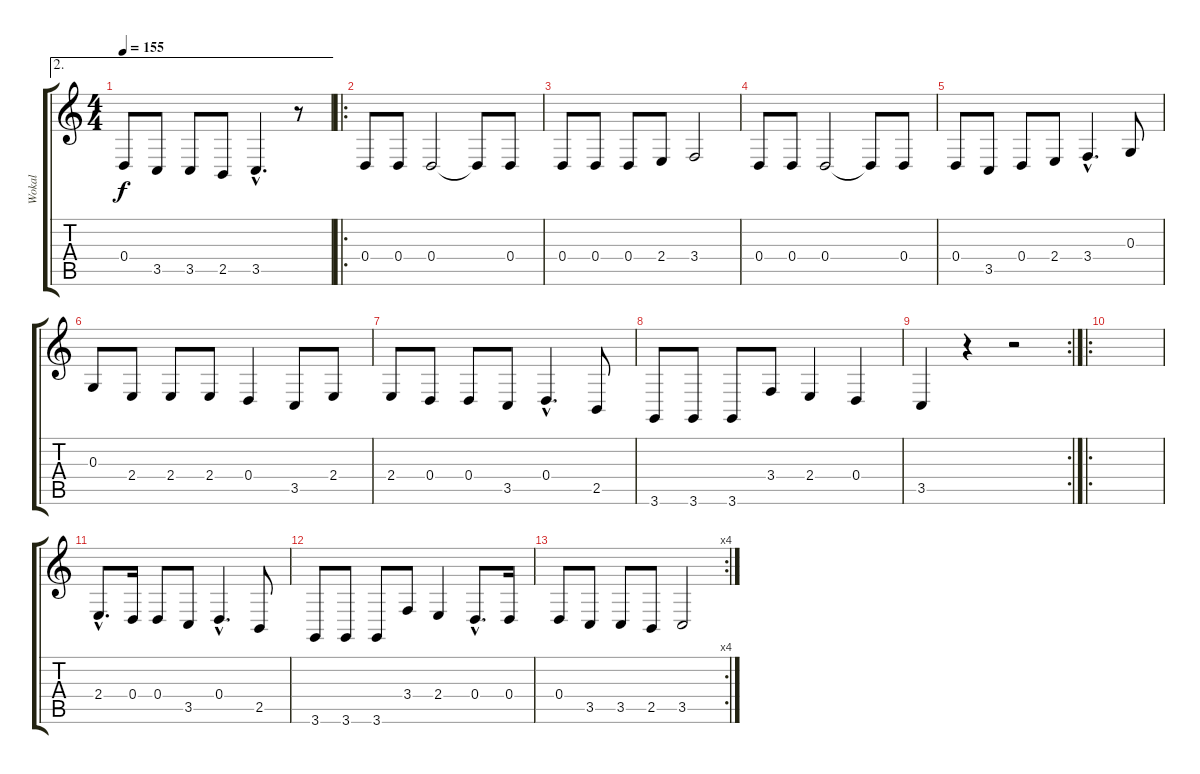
\track ("Wokal" "Wokal") {instrument sopranosax}
\staff {score tabs}
\tuning (E4 B3 G3 D3 A2 E2) {hide}
\ae 2
\ts (4 4)
\tempo 155
\clef g2
\ks c
0.4.8{dy f} 3.5.8 3.5.8 2.5.8 3.5{hac}.4{d} r.8 |
\ro
0.4.8 0.4.8 0.4.2 0.4{t}.8 0.4.8 |
0.4.8 0.4.8 0.4.8 2.4.8 3.4.2 |
0.4.8 0.4.8 0.4.2 0.4{t}.8 0.4.8 |
0.4.8 3.5.8 0.4.8 2.4.8 3.4{hac}.4{d} 0.3.8 |
0.3.8 2.4.8 2.4.8 2.4.8 0.4.4 3.5.8 2.4.8 |
2.4.8 0.4.8 0.4.8 3.5.8 0.4{hac}.4{d} 2.5.8 |
3.6.8 3.6.8 3.6.8 3.4.8 2.4.4 0.4.4 |
\rc 2
3.5.4 r.4 r.2 |
\ro
|
2.4{hac}.8{d} 0.4.16 0.4.8 3.5.8 0.4{hac}.4{d} 2.5.8 |
3.6.8 3.6.8 3.6.8 3.4.8 2.4.4 0.4{hac}.8{d} 0.4.16 |
\rc 4
0.4.8 3.5.8 3.5.8 2.5.8 3.5.2
